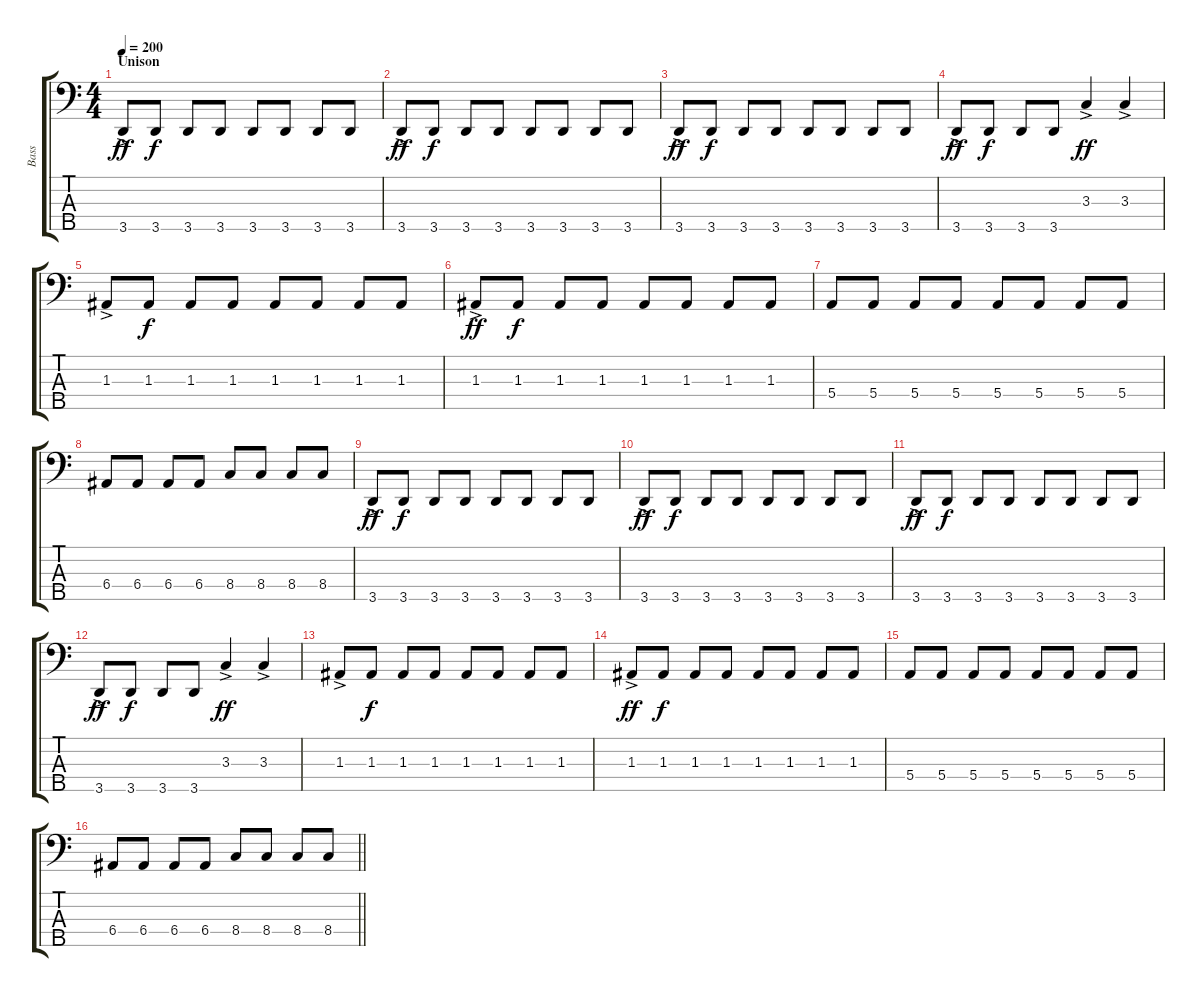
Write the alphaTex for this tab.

\track ("Bass" "Bass") {instrument electricbassfinger}
\staff {score tabs}
\tuning (G2 D2 A1 E1 B0) {hide}
\ts (4 4)
\section ("" "Unison")
\tempo 200
\clef f4
\ks c
3.5{ac}.8{dy ff} 3.5.8{dy f} 3.5.8 3.5.8 3.5.8 3.5.8 3.5.8 3.5.8 |
3.5{ac}.8{dy ff} 3.5.8{dy f} 3.5.8 3.5.8 3.5.8 3.5.8 3.5.8 3.5.8 |
3.5{ac}.8{dy ff} 3.5.8{dy f} 3.5.8 3.5.8 3.5.8 3.5.8 3.5.8 3.5.8 |
3.5{ac}.8{dy ff} 3.5.8{dy f} 3.5.8 3.5.8 3.3{ac}.4{dy ff} 3.3{ac}.4 |
1.3{ac}.8 1.3.8{dy f} 1.3.8 1.3.8 1.3.8 1.3.8 1.3.8 1.3.8 |
1.3{ac}.8{dy ff} 1.3.8{dy f} 1.3.8 1.3.8 1.3.8 1.3.8 1.3.8 1.3.8 |
5.4.8 5.4.8 5.4.8 5.4.8 5.4.8 5.4.8 5.4.8 5.4.8 |
6.4.8 6.4.8 6.4.8 6.4.8 8.4.8 8.4.8 8.4.8 8.4.8 |
3.5{ac}.8{dy ff} 3.5.8{dy f} 3.5.8 3.5.8 3.5.8 3.5.8 3.5.8 3.5.8 |
3.5{ac}.8{dy ff} 3.5.8{dy f} 3.5.8 3.5.8 3.5.8 3.5.8 3.5.8 3.5.8 |
3.5{ac}.8{dy ff} 3.5.8{dy f} 3.5.8 3.5.8 3.5.8 3.5.8 3.5.8 3.5.8 |
3.5{ac}.8{dy ff} 3.5.8{dy f} 3.5.8 3.5.8 3.3{ac}.4{dy ff} 3.3{ac}.4 |
1.3{ac}.8 1.3.8{dy f} 1.3.8 1.3.8 1.3.8 1.3.8 1.3.8 1.3.8 |
1.3{ac}.8{dy ff} 1.3.8{dy f} 1.3.8 1.3.8 1.3.8 1.3.8 1.3.8 1.3.8 |
5.4.8 5.4.8 5.4.8 5.4.8 5.4.8 5.4.8 5.4.8 5.4.8 |
\barLineRight lightlight
6.4.8 6.4.8 6.4.8 6.4.8 8.4.8 8.4.8 8.4.8 8.4.8
